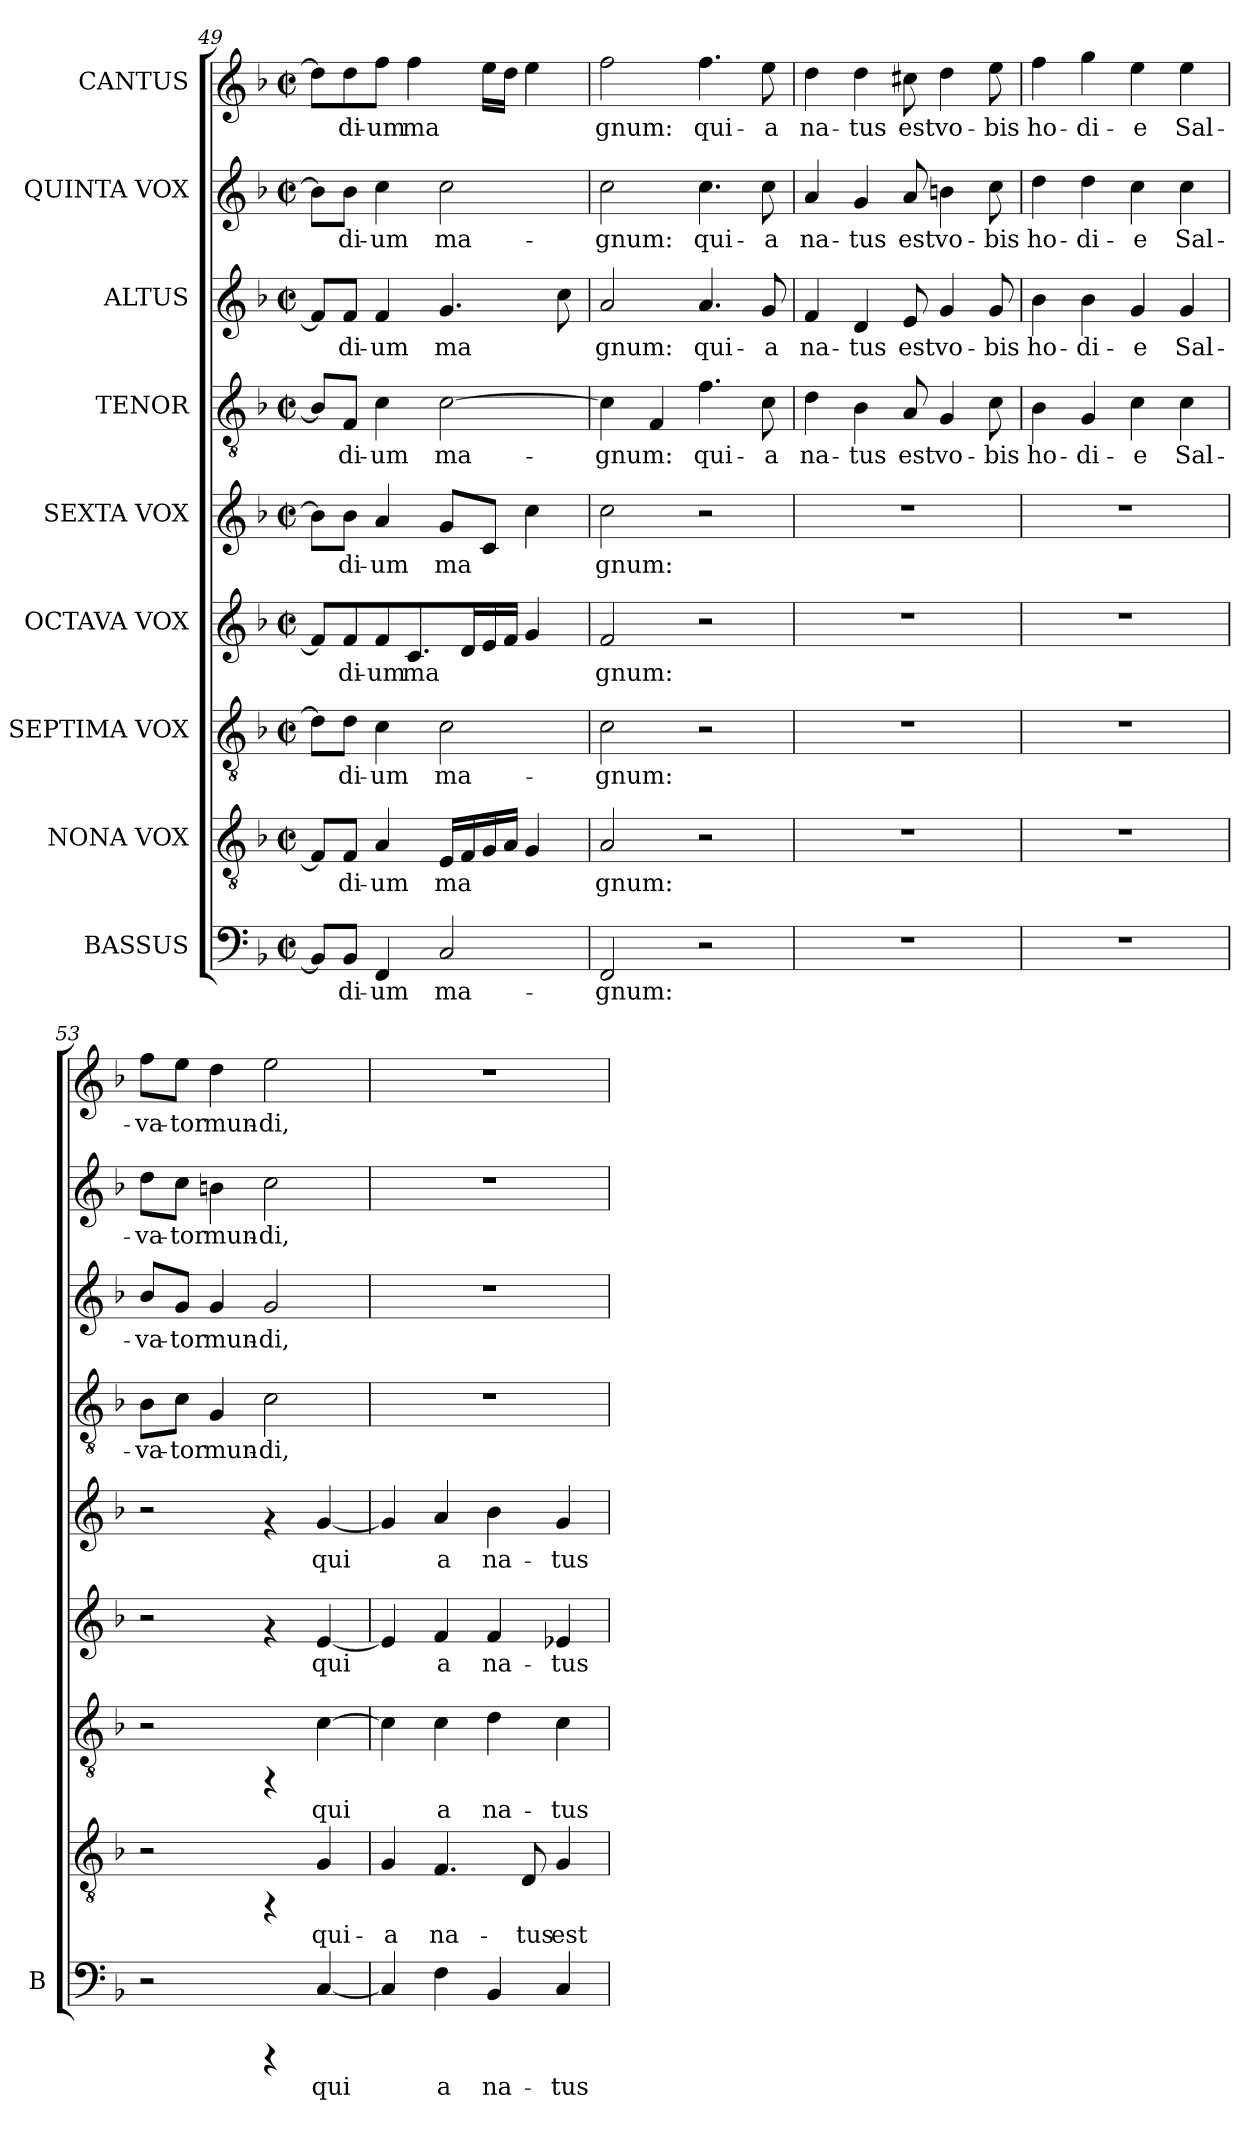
**kern	**text	**kern	**text	**kern	**text	**kern	**text	**kern	**text	**kern	**text	**kern	**text	**kern	**text	**kern	**text
*part9	*part9	*part8	*part8	*part7	*part7	*part6	*part6	*part5	*part5	*part4	*part4	*part3	*part3	*part2	*part2	*part1	*part1
*staff9	*staff9	*staff8	*staff8	*staff7	*staff7	*staff6	*staff6	*staff5	*staff5	*staff4	*staff4	*staff3	*staff3	*staff2	*staff2	*staff1	*staff1
*I"BASSUS	*	*I"NONA VOX	*	*I"SEPTIMA VOX	*	*I"OCTAVA VOX	*	*I"SEXTA VOX	*	*I"TENOR	*	*I"ALTUS	*	*I"QUINTA VOX	*	*I"CANTUS	*
*I'B	*	*	*	*	*	*	*	*	*	*	*	*	*	*	*	*	*
!!LO:PB:g=z
*clefF4	*	*clefGv2	*	*clefGv2	*	*clefG2	*	*clefG2	*	*clefGv2	*	*clefG2	*	*clefG2	*	*clefG2	*
*k[b-]	*	*k[b-]	*	*k[b-]	*	*k[b-]	*	*k[b-]	*	*k[b-]	*	*k[b-]	*	*k[b-]	*	*k[b-]	*
*F:	*	*F:	*	*F:	*	*F:	*	*F:	*	*F:	*	*F:	*	*F:	*	*F:	*
*M2/2	*	*M2/2	*	*M2/2	*	*M2/2	*	*M2/2	*	*M2/2	*	*M2/2	*	*M2/2	*	*M2/2	*
*met(c|)	*	*met(c|)	*	*met(c|)	*	*met(c|)	*	*met(c|)	*	*met(c|)	*	*met(c|)	*	*met(c|)	*	*met(c|)	*
=49	=49	=49	=49	=49	=49	=49	=49	=49	=49	=49	=49	=49	=49	=49	=49	=49	=49
!	!LO:LY:b:cj	!	!LO:LY:b:cj	!	!LO:LY:b:cj	!	!LO:LY:b:cj	!	!LO:LY:b:cj	!	!LO:LY:b:cj	!	!LO:LY:b:cj	!	!LO:LY:b:cj	!	!LO:LY:b:cj
8BB-/L]	--	8F/L]	--	8d\L]	--	8f/L]	--	8b-\L]	--	8B-/L]	--	8f/L]	--	8b-\L]	--	8dd\L]	--
!	!LO:LY:b:cj	!	!LO:LY:b:cj	!	!LO:LY:b:cj	!	!LO:LY:b:cj	!	!LO:LY:b:cj	!	!LO:LY:b:cj	!	!LO:LY:b:cj	!	!LO:LY:b:cj	!	!LO:LY:b:cj
8BB-/J	-di-	8F/J	-di-	8d\J	-di-	8f/	-di-	8b-\J	-di-	8F/J	-di-	8f/J	-di-	8b-\J	-di-	8dd\	-di-
!	!LO:LY:b:cj	!	!LO:LY:b:cj	!	!LO:LY:b:cj	!	!LO:LY:b:cj	!	!LO:LY:b:cj	!	!LO:LY:b:cj	!	!LO:LY:b:cj	!	!LO:LY:b:cj	!	!LO:LY:b:cj
4FF/	-um	4A/	-um	4c\	-um	8f/	-um	4a/	-um	4c\	-um	4f/	-um	4cc\	-um	8ff\J	-um
!	!	!	!	!	!	!	!LO:LY:b:cj	!	!	!	!	!	!	!	!	!	!LO:LY:b:cj
.	.	.	.	.	.	8.c/	ma-	.	.	.	.	.	.	.	.	4ff\	ma-
!	!LO:LY:b:cj	!	!LO:LY:b:cj	!	!LO:LY:b:cj	!	!	!	!LO:LY:b:cj	!	!LO:LY:b:cj	!	!LO:LY:b:cj	!	!LO:LY:b:cj	!	!
2C/	ma-	16E/L	ma-	2c\	ma-	.	.	8g/L	ma-	[>2c\	ma-	4.g/	ma-	2cc\	ma-	.	.
!	!	!	!LO:LY:b:cj	!	!	!	!LO:LY:b:cj	!	!	!	!	!	!	!	!	!	!
.	.	16F/	--	.	.	16d/	--	.	.	.	.	.	.	.	.	.	.
!	!	!	!LO:LY:b:cj	!	!	!	!LO:LY:b:cj	!	!LO:LY:b:cj	!	!	!	!	!	!	!	!LO:LY:b:cj
.	.	16G/	--	.	.	16e/	--	8c/J	--	.	.	.	.	.	.	16ee\L	--
!	!	!	!LO:LY:b:cj	!	!	!	!LO:LY:b:cj	!	!	!	!	!	!	!	!	!	!LO:LY:b:cj
.	.	16A/J	--	.	.	16f/J	--	.	.	.	.	.	.	.	.	16dd\J	--
!	!	!	!LO:LY:b:cj	!	!	!	!LO:LY:b:cj	!	!LO:LY:b:cj	!	!	!	!	!	!	!	!LO:LY:b:cj
.	.	4G/	--	.	.	4g/	--	4cc\	--	.	.	.	.	.	.	4ee\	--
!	!	!	!	!	!	!	!	!	!	!	!	!	!LO:LY:b:cj	!	!	!	!
.	.	.	.	.	.	.	.	.	.	.	.	8cc\	--	.	.	.	.
=50	=50	=50	=50	=50	=50	=50	=50	=50	=50	=50	=50	=50	=50	=50	=50	=50	=50
!	!LO:LY:b:cj	!	!LO:LY:b:cj	!	!LO:LY:b:cj	!	!LO:LY:b:cj	!	!LO:LY:b:cj	!	!LO:LY:b:cj	!	!LO:LY:b:cj	!	!LO:LY:b:cj	!	!LO:LY:b:cj
2FF/	-gnum:	2A/	-gnum:	2c\	-gnum:	2f/	-gnum:	2cc\	-gnum:	4c\]	-gnum:	2a/	-gnum:	2cc\	-gnum:	2ff\	-gnum:
!	!	!	!	!	!	!	!	!	!	!	!LO:LY:b:cj	!	!	!	!	!	!
.	.	.	.	.	.	.	.	.	.	4F/	.	.	.	.	.	.	.
!	!	!	!	!	!	!	!	!	!	!	!LO:LY:b:cj	!	!LO:LY:b:cj	!	!LO:LY:b:cj	!	!LO:LY:b:cj
2r	.	2r	.	2r	.	2r	.	2r	.	4.f\	qui-	4.a/	qui-	4.cc\	qui-	4.ff\	qui-
!	!	!	!	!	!	!	!	!	!	!	!LO:LY:b:cj	!	!LO:LY:b:cj	!	!LO:LY:b:cj	!	!LO:LY:b:cj
.	.	.	.	.	.	.	.	.	.	8c\	-a	8g/	-a	8cc\	-a	8ee\	-a
=51	=51	=51	=51	=51	=51	=51	=51	=51	=51	=51	=51	=51	=51	=51	=51	=51	=51
!	!	!	!	!	!	!	!	!	!	!	!LO:LY:b:cj	!	!LO:LY:b:cj	!	!LO:LY:b:cj	!	!LO:LY:b:cj
1r	.	1r	.	1r	.	1r	.	1r	.	4d\	na-	4f/	na-	4a/	na-	4dd\	na-
!	!	!	!	!	!	!	!	!	!	!	!LO:LY:b:cj	!	!LO:LY:b:cj	!	!LO:LY:b:cj	!	!LO:LY:b:cj
.	.	.	.	.	.	.	.	.	.	4B-\	-tus	4d/	-tus	4g/	-tus	4dd\	-tus
!	!	!	!	!	!	!	!	!	!	!	!LO:LY:b:cj	!	!LO:LY:b:cj	!	!LO:LY:b:cj	!	!LO:LY:b:cj
.	.	.	.	.	.	.	.	.	.	8A/	est	8e/	est	8a/	est	8cc#X\	est
!	!	!	!	!	!	!	!	!	!	!	!LO:LY:b:cj	!	!LO:LY:b:cj	!	!LO:LY:b:cj	!	!LO:LY:b:cj
.	.	.	.	.	.	.	.	.	.	4G/	vo-	4g/	vo-	4bn\	vo-	4dd\	vo-
!	!	!	!	!	!	!	!	!	!	!	!LO:LY:b:cj	!	!LO:LY:b:cj	!	!LO:LY:b:cj	!	!LO:LY:b:cj
.	.	.	.	.	.	.	.	.	.	8c\	-bis	8g/	-bis	8cc\	-bis	8ee\	-bis
=52	=52	=52	=52	=52	=52	=52	=52	=52	=52	=52	=52	=52	=52	=52	=52	=52	=52
!	!	!	!	!	!	!	!	!	!	!	!LO:LY:b:cj	!	!LO:LY:b:cj	!	!LO:LY:b:cj	!	!LO:LY:b:cj
1r	.	1r	.	1r	.	1r	.	1r	.	4B-\	ho-	4b-\	ho-	4dd\	ho-	4ff\	ho-
!	!	!	!	!	!	!	!	!	!	!	!LO:LY:b:cj	!	!LO:LY:b:cj	!	!LO:LY:b:cj	!	!LO:LY:b:cj
.	.	.	.	.	.	.	.	.	.	4G/	-di-	4b-\	-di-	4dd\	-di-	4gg\	-di-
!	!	!	!	!	!	!	!	!	!	!	!LO:LY:b:cj	!	!LO:LY:b:cj	!	!LO:LY:b:cj	!	!LO:LY:b:cj
.	.	.	.	.	.	.	.	.	.	4c\	-e	4g/	-e	4cc\	-e	4ee\	-e
!	!	!	!	!	!	!	!	!	!	!	!LO:LY:b:cj	!	!LO:LY:b:cj	!	!LO:LY:b:cj	!	!LO:LY:b:cj
.	.	.	.	.	.	.	.	.	.	4c\	Sal-	4g/	Sal-	4cc\	Sal-	4ee\	Sal-
=53	=53	=53	=53	=53	=53	=53	=53	=53	=53	=53	=53	=53	=53	=53	=53	=53	=53
!	!	!	!	!	!	!	!	!	!	!	!LO:LY:b:cj	!	!LO:LY:b:cj	!	!LO:LY:b:cj	!	!LO:LY:b:cj
2r	.	2r	.	2r	.	2r	.	2r	.	8B-\L	-va-	8b-/L	-va-	8dd\L	-va-	8ff\L	-va-
!	!	!	!	!	!	!	!	!	!	!	!LO:LY:b:cj	!	!LO:LY:b:cj	!	!LO:LY:b:cj	!	!LO:LY:b:cj
.	.	.	.	.	.	.	.	.	.	8c\J	-tor	8g/J	-tor	8cc\J	-tor	8ee\J	-tor
!	!	!	!	!	!	!	!	!	!	!	!LO:LY:b:cj	!	!LO:LY:b:cj	!	!LO:LY:b:cj	!	!LO:LY:b:cj
.	.	.	.	.	.	.	.	.	.	4G/	mun-	4g/	mun-	4bn\	mun-	4dd\	mun-
!	!	!	!	!	!	!	!	!	!	!	!LO:LY:b:cj	!	!LO:LY:b:cj	!	!LO:LY:b:cj	!	!LO:LY:b:cj
4rCCC	.	4rFF	.	4rFF	.	4rf	.	4rf	.	2c\	-di,	2g/	-di,	2cc\	-di,	2ee\	-di,
!	!LO:LY:b:cj	!	!LO:LY:b:cj	!	!LO:LY:b:cj	!	!LO:LY:b:cj	!	!LO:LY:b:cj	!	!	!	!	!	!	!	!
[<4C/	qui-	4G/	qui-	[>4c\	qui-	[<4e/	qui-	[<4g/	qui-	.	.	.	.	.	.	.	.
=54	=54	=54	=54	=54	=54	=54	=54	=54	=54	=54	=54	=54	=54	=54	=54	=54	=54
!	!LO:LY:b:cj	!	!LO:LY:b:cj	!	!LO:LY:b:cj	!	!LO:LY:b:cj	!	!LO:LY:b:cj	!	!	!	!	!	!	!	!
4C/]	--	4G/	-a	4c\]	--	4e/]	--	4g/]	--	1r	.	1r	.	1r	.	1r	.
!	!LO:LY:b:cj	!	!LO:LY:b:cj	!	!LO:LY:b:cj	!	!LO:LY:b:cj	!	!LO:LY:b:cj	!	!	!	!	!	!	!	!
4F\	-a	4.F/	na-	4c\	-a	4f/	-a	4a/	-a	.	.	.	.	.	.	.	.
!	!LO:LY:b:cj	!	!	!	!LO:LY:b:cj	!	!LO:LY:b:cj	!	!LO:LY:b:cj	!	!	!	!	!	!	!	!
4BB-/	na-	.	.	4d\	na-	4f/	na-	4b-\	na-	.	.	.	.	.	.	.	.
!	!	!	!LO:LY:b:cj	!	!	!	!	!	!	!	!	!	!	!	!	!	!
.	.	8D/	-tus	.	.	.	.	.	.	.	.	.	.	.	.	.	.
!	!LO:LY:b:cj	!	!LO:LY:b:cj	!	!LO:LY:b:cj	!	!LO:LY:b:cj	!	!LO:LY:b:cj	!	!	!	!	!	!	!	!
4C/	-tus	4G/	est	4c\	-tus	4e-X/	-tus	4g/	-tus	.	.	.	.	.	.	.	.
=	=	=	=	=	=	=	=	=	=	=	=	=	=	=	=	=	=
*-	*-	*-	*-	*-	*-	*-	*-	*-	*-	*-	*-	*-	*-	*-	*-	*-	*-
